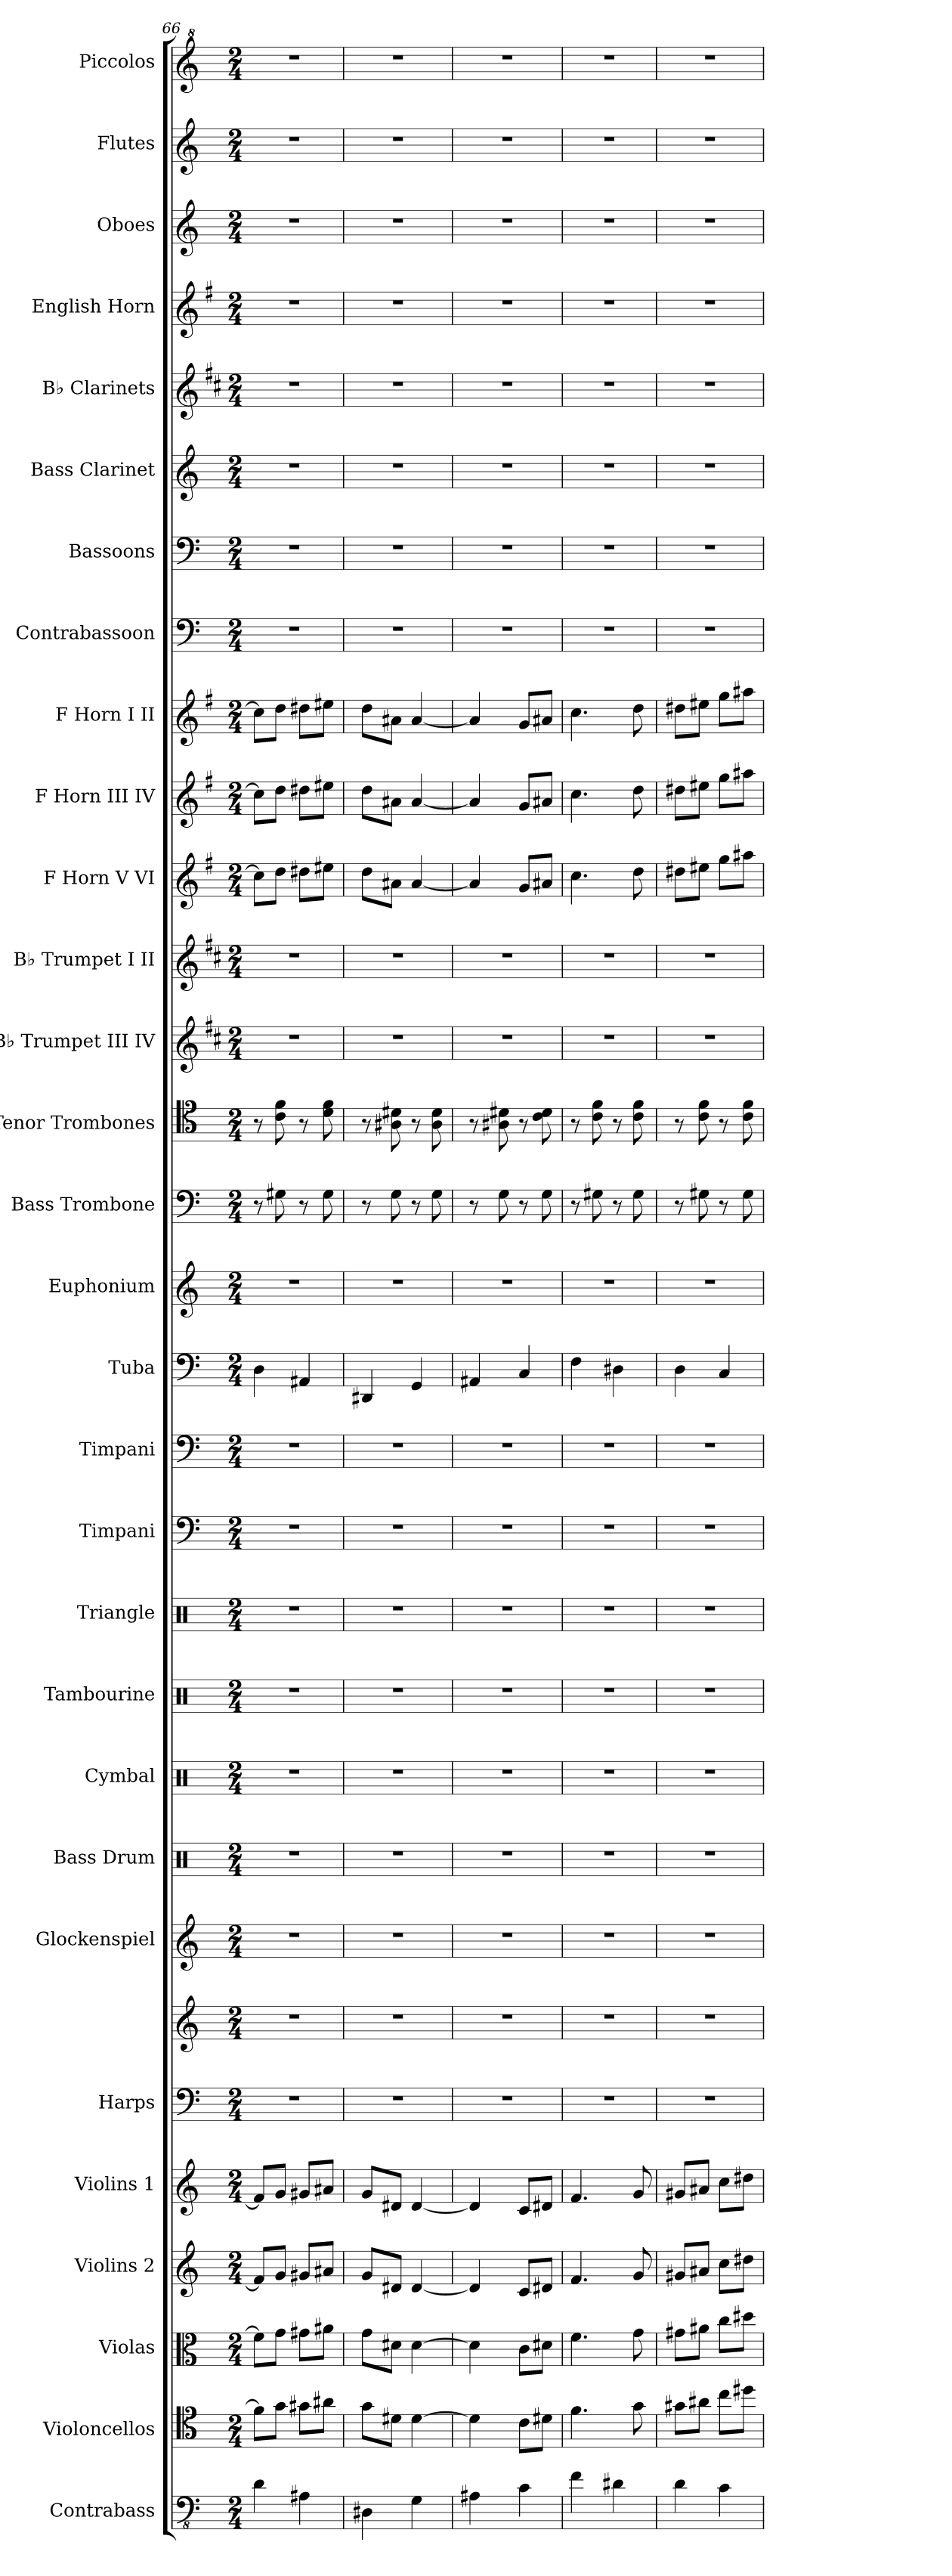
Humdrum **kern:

**kern	**kern	**kern	**kern	**kern	**kern	**kern	**kern	**kern	**kern	**kern	**kern	**kern	**kern	**kern	**kern	**kern	**kern	**kern	**kern	**kern	**kern	**kern	**kern	**kern	**kern	**kern	**kern	**kern	**kern	**kern
*part30	*part29	*part28	*part27	*part26	*part25	*part25	*part24	*part23	*part22	*part21	*part20	*part19	*part18	*part17	*part16	*part15	*part14	*part13	*part12	*part11	*part10	*part9	*part8	*part7	*part6	*part5	*part4	*part3	*part2	*part1
*staff31	*staff30	*staff29	*staff28	*staff27	*staff26	*staff25	*staff24	*staff23	*staff22	*staff21	*staff20	*staff19	*staff18	*staff17	*staff16	*staff15	*staff14	*staff13	*staff12	*staff11	*staff10	*staff9	*staff8	*staff7	*staff6	*staff5	*staff4	*staff3	*staff2	*staff1
*I"Contrabass	*I"Violoncellos	*I"Violas	*I"Violins 2	*I"Violins 1	*I"Harps	*	*I"Glockenspiel	*I"Bass Drum	*I"Cymbal	*I"Tambourine	*I"Triangle	*I"Timpani	*I"Timpani	*I"Tuba	*I"Euphonium	*I"Bass Trombone	*I"Tenor Trombones	*I"B♭ Trumpet III IV	*I"B♭ Trumpet I II	*I"F Horn V VI	*I"F Horn III IV	*I"F Horn I II	*I"Contrabassoon	*I"Bassoons	*I"Bass Clarinet	*I"B♭ Clarinets	*I"English Horn	*I"Oboes	*I"Flutes	*I"Piccolos
*I'Cb.	*I'Vc.	*I'Vla.	*I'Vln. 2	*I'Vln. 1	*I'Hrp.	*	*I'Glk.	*I'B. Dr.	*I'Cym.	*I'Tamb.	*I'Trgl.	*I'Timp.	*I'Timp.	*I'Tba.	*I'Euph.	*I'Tbn.	*I'Tbn.	*I'B♭ Tpt.	*I'B♭ Tpt.	*I'F Hn.	*I'F Hn.	*I'F Hn.	*I'Cbsn.	*I'Bsn.	*I'B. Cl.	*I'B♭ Cl.	*I'E. Hn.	*I'Ob.	*I'Fl.	*I'Picc.
*clefFv4	*clefC4	*clefC3	*clefG2	*clefG2	*clefF4	*clefG2	*clefG2	*clefX	*clefX	*clefX	*clefX	*clefF4	*clefF4	*clefF4	*clefG2	*clefF4	*clefC4	*clefG2	*clefG2	*clefG2	*clefG2	*clefG2	*clefF4	*clefF4	*clefG2	*clefG2	*clefG2	*clefG2	*clefG2	*clefG^2
*	*	*	*	*	*	*	*ITrd-14c-24	*	*	*	*	*	*	*	*ITrd8c14	*	*	*ITrd1c2	*ITrd1c2	*ITrd4c7	*ITrd4c7	*ITrd4c7	*ITrd7c12	*	*ITrd8c14	*ITrd1c2	*ITrd4c7	*	*	*
*k[]	*k[]	*k[]	*k[]	*k[]	*k[]	*k[]	*k[]	*k[]	*k[]	*k[]	*k[]	*k[]	*k[]	*k[]	*k[]	*k[]	*k[]	*k[]	*k[]	*k[]	*k[]	*k[]	*k[]	*k[]	*k[]	*k[]	*k[]	*k[]	*k[]	*k[]
*M2/4	*M2/4	*M2/4	*M2/4	*M2/4	*M2/4	*M2/4	*M2/4	*M2/4	*M2/4	*M2/4	*M2/4	*M2/4	*M2/4	*M2/4	*M2/4	*M2/4	*M2/4	*M2/4	*M2/4	*M2/4	*M2/4	*M2/4	*M2/4	*M2/4	*M2/4	*M2/4	*M2/4	*M2/4	*M2/4	*M2/4
=66	=66	=66	=66	=66	=66	=66	=66	=66	=66	=66	=66	=66	=66	=66	=66	=66	=66	=66	=66	=66	=66	=66	=66	=66	=66	=66	=66	=66	=66	=66
4D\	8f\L]	8f\L]	8f/L]	8f/L]	2r	2r	2r	2r	2r	2r	2r	2r	2r	4D\	2r	8r	8r	2r	2r	8f\L]	8f\L]	8f\L]	2r	2r	2r	2r	2r	2r	2r	2r
.	8g\J	8g\J	8g/J	8g/J	.	.	.	.	.	.	.	.	.	.	.	8G#X\	8c\ 8f\	.	.	8g\J	8g\J	8g\J	.	.	.	.	.	.	.	.
4AA#X\	8g#X\L	8g#X\L	8g#X/L	8g#X/L	.	.	.	.	.	.	.	.	.	4AA#X/	.	8r	8r	.	.	8g#X\L	8g#X\L	8g#X\L	.	.	.	.	.	.	.	.
.	8a#X\J	8a#X\J	8a#X/J	8a#X/J	.	.	.	.	.	.	.	.	.	.	.	8G#\	8d\ 8f\	.	.	8a#X\J	8a#X\J	8a#X\J	.	.	.	.	.	.	.	.
=67	=67	=67	=67	=67	=67	=67	=67	=67	=67	=67	=67	=67	=67	=67	=67	=67	=67	=67	=67	=67	=67	=67	=67	=67	=67	=67	=67	=67	=67	=67
4DD#X\	8g\L	8g\L	8g/L	8g/L	2r	2r	2r	2r	2r	2r	2r	2r	2r	4DD#X/	2r	8r	8r	2r	2r	8g\L	8g\L	8g\L	2r	2r	2r	2r	2r	2r	2r	2r
.	8d#X\J	8d#X\J	8d#X/J	8d#X/J	.	.	.	.	.	.	.	.	.	.	.	8G\	8A#X\ 8d#X\	.	.	8d#X\J	8d#X\J	8d#X\J	.	.	.	.	.	.	.	.
4GG\	[4d#\	[4d#\	[4d#/	[4d#/	.	.	.	.	.	.	.	.	.	4GG/	.	8r	8r	.	.	[4d#/	[4d#/	[4d#/	.	.	.	.	.	.	.	.
.	.	.	.	.	.	.	.	.	.	.	.	.	.	.	.	8G\	8A#\ 8d#\	.	.	.	.	.	.	.	.	.	.	.	.	.
!!LO:PB:g=z
=68	=68	=68	=68	=68	=68	=68	=68	=68	=68	=68	=68	=68	=68	=68	=68	=68	=68	=68	=68	=68	=68	=68	=68	=68	=68	=68	=68	=68	=68	=68
4AA#X\	4d#\]	4d#\]	4d#/]	4d#/]	2r	2r	2r	2r	2r	2r	2r	2r	2r	4AA#X/	2r	8r	8r	2r	2r	4d#/]	4d#/]	4d#/]	2r	2r	2r	2r	2r	2r	2r	2r
.	.	.	.	.	.	.	.	.	.	.	.	.	.	.	.	8G\	8A#X\ 8d#X\	.	.	.	.	.	.	.	.	.	.	.	.	.
4C\	8c\L	8c\L	8c/L	8c/L	.	.	.	.	.	.	.	.	.	4C/	.	8r	8r	.	.	8c/L	8c/L	8c/L	.	.	.	.	.	.	.	.
.	8d#X\J	8d#X\J	8d#X/J	8d#X/J	.	.	.	.	.	.	.	.	.	.	.	8G\	8c\ 8d#\	.	.	8d#X/J	8d#X/J	8d#X/J	.	.	.	.	.	.	.	.
=69	=69	=69	=69	=69	=69	=69	=69	=69	=69	=69	=69	=69	=69	=69	=69	=69	=69	=69	=69	=69	=69	=69	=69	=69	=69	=69	=69	=69	=69	=69
4F\	4.f\	4.f\	4.f/	4.f/	2r	2r	2r	2r	2r	2r	2r	2r	2r	4F\	2r	8r	8r	2r	2r	4.f\	4.f\	4.f\	2r	2r	2r	2r	2r	2r	2r	2r
.	.	.	.	.	.	.	.	.	.	.	.	.	.	.	.	8G#X\	8c\ 8f\	.	.	.	.	.	.	.	.	.	.	.	.	.
4D#X\	.	.	.	.	.	.	.	.	.	.	.	.	.	4D#X\	.	8r	8r	.	.	.	.	.	.	.	.	.	.	.	.	.
.	8g\	8g\	8g/	8g/	.	.	.	.	.	.	.	.	.	.	.	8G#\	8c\ 8f\	.	.	8g\	8g\	8g\	.	.	.	.	.	.	.	.
=70	=70	=70	=70	=70	=70	=70	=70	=70	=70	=70	=70	=70	=70	=70	=70	=70	=70	=70	=70	=70	=70	=70	=70	=70	=70	=70	=70	=70	=70	=70
4D\	8g#X\L	8g#X\L	8g#X/L	8g#X/L	2r	2r	2r	2r	2r	2r	2r	2r	2r	4D\	2r	8r	8r	2r	2r	8g#X\L	8g#X\L	8g#X\L	2r	2r	2r	2r	2r	2r	2r	2r
.	8a#X\J	8a#X\J	8a#X/J	8a#X/J	.	.	.	.	.	.	.	.	.	.	.	8G#X\	8c\ 8f\	.	.	8a#X\J	8a#X\J	8a#X\J	.	.	.	.	.	.	.	.
4C\	8cc\L	8cc\L	8cc\L	8cc\L	.	.	.	.	.	.	.	.	.	4C/	.	8r	8r	.	.	8cc\L	8cc\L	8cc\L	.	.	.	.	.	.	.	.
.	8dd#X\J	8dd#X\J	8dd#X\J	8dd#X\J	.	.	.	.	.	.	.	.	.	.	.	8G#\	8c\ 8f\	.	.	8dd#X\J	8dd#X\J	8dd#X\J	.	.	.	.	.	.	.	.
=	=	=	=	=	=	=	=	=	=	=	=	=	=	=	=	=	=	=	=	=	=	=	=	=	=	=	=	=	=	=
*-	*-	*-	*-	*-	*-	*-	*-	*-	*-	*-	*-	*-	*-	*-	*-	*-	*-	*-	*-	*-	*-	*-	*-	*-	*-	*-	*-	*-	*-	*-
